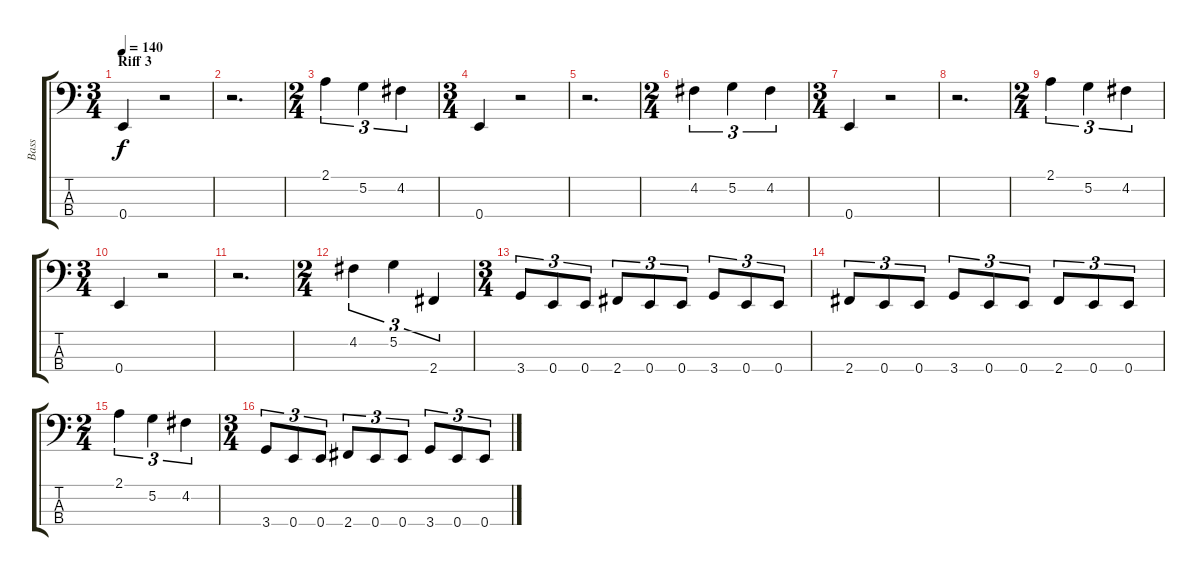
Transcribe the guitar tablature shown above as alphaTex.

\track ("Bass" "Bass") {instrument electricbassfinger}
\staff {score tabs}
\tuning (G2 D2 A1 E1) {hide}
\ts (3 4)
\section ("" "Riff 3")
\tempo 140
\clef f4
\ks c
0.4.4{dy f} r.2 |
r.2{d} |
\ts (2 4)
2.1.4{tu (3 2)} 5.2.4{tu (3 2)} 4.2.4{tu (3 2)} |
\ts (3 4)
0.4.4 r.2 |
r.2{d} |
\ts (2 4)
4.2.4{tu (3 2)} 5.2.4{tu (3 2)} 4.2.4{tu (3 2)} |
\ts (3 4)
0.4.4 r.2 |
r.2{d} |
\ts (2 4)
2.1.4{tu (3 2)} 5.2.4{tu (3 2)} 4.2.4{tu (3 2)} |
\ts (3 4)
0.4.4 r.2 |
r.2{d} |
\ts (2 4)
4.2.4{tu (3 2)} 5.2.4{tu (3 2)} 2.4.4{tu (3 2)} |
\ts (3 4)
3.4.8{tu (3 2)} 0.4.8{tu (3 2)} 0.4.8{tu (3 2)} 2.4.8{tu (3 2)} 0.4.8{tu (3 2)} 0.4.8{tu (3 2)} 3.4.8{tu (3 2)} 0.4.8{tu (3 2)} 0.4.8{tu (3 2)} |
2.4.8{tu (3 2)} 0.4.8{tu (3 2)} 0.4.8{tu (3 2)} 3.4.8{tu (3 2)} 0.4.8{tu (3 2)} 0.4.8{tu (3 2)} 2.4.8{tu (3 2)} 0.4.8{tu (3 2)} 0.4.8{tu (3 2)} |
\ts (2 4)
2.1.4{tu (3 2)} 5.2.4{tu (3 2)} 4.2.4{tu (3 2)} |
\ts (3 4)
3.4.8{tu (3 2)} 0.4.8{tu (3 2)} 0.4.8{tu (3 2)} 2.4.8{tu (3 2)} 0.4.8{tu (3 2)} 0.4.8{tu (3 2)} 3.4.8{tu (3 2)} 0.4.8{tu (3 2)} 0.4.8{tu (3 2)}
